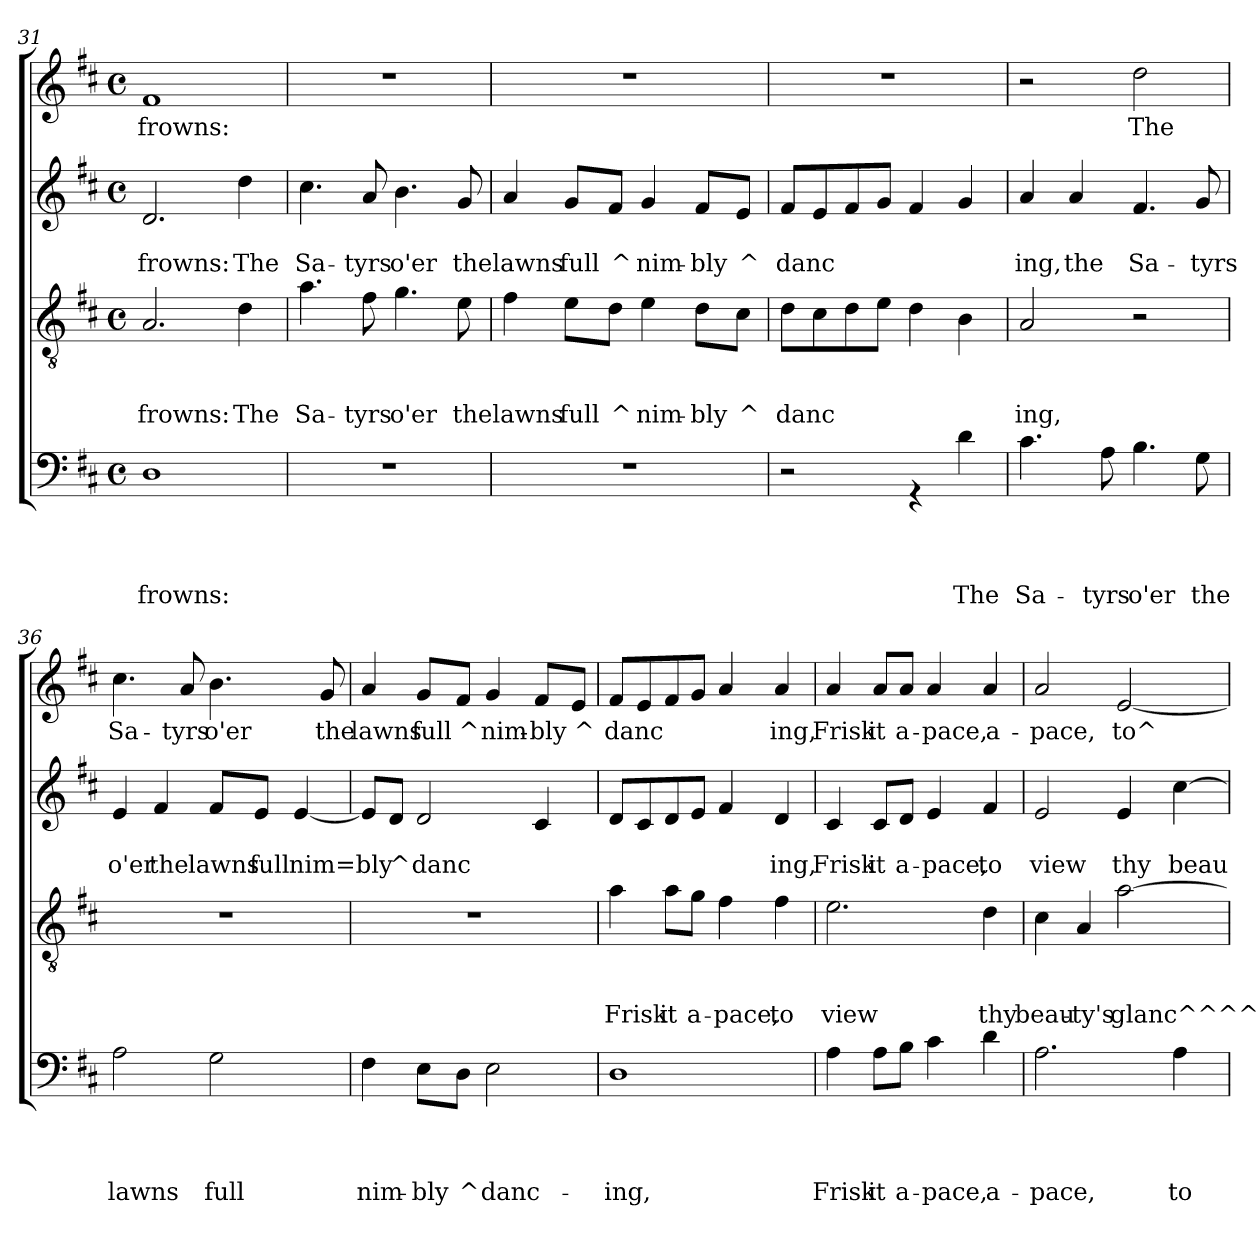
**kern	**text	**text	**text	**text	**kern	**text	**text	**text	**kern	**text	**text	**kern	**text
*part4	*part4	*part4	*part4	*part4	*part3	*part3	*part3	*part3	*part2	*part2	*part2	*part1	*part1
*staff4	*staff4	*staff4	*staff4	*staff4	*staff3	*staff3	*staff3	*staff3	*staff2	*staff2	*staff2	*staff1	*staff1
*clefF4	*	*	*	*	*clefGv2	*	*	*	*clefG2	*	*	*clefG2	*
*k[f#c#]	*	*	*	*	*k[f#c#]	*	*	*	*k[f#c#]	*	*	*k[f#c#]	*
*D:	*	*	*	*	*D:	*	*	*	*D:	*	*	*D:	*
*M4/4	*	*	*	*	*M4/4	*	*	*	*M4/4	*	*	*M4/4	*
*met(c)	*	*	*	*	*met(c)	*	*	*	*met(c)	*	*	*met(c)	*
=31	=31	=31	=31	=31	=31	=31	=31	=31	=31	=31	=31	=31	=31
!	!	!	!	!LO:LY:b	!	!	!	!LO:LY:b	!	!	!LO:LY:b	!	!LO:LY:b
1D	.	.	.	frowns:	2.A/	.	.	frowns:	2.d/	.	frowns:	1f#	frowns:
!	!	!	!	!	!	!	!	!LO:LY:b	!	!	!LO:LY:b	!	!
.	.	.	.	.	4d\	.	.	The	4dd\	.	The	.	.
!!LO:LB:g=z
=32	=32	=32	=32	=32	=32	=32	=32	=32	=32	=32	=32	=32	=32
!	!	!	!	!	!	!	!	!LO:LY:b	!	!	!LO:LY:b	!	!
1r	.	.	.	.	4.a\	.	.	Sa-	4.cc#\	.	Sa-	1r	.
!	!	!	!	!	!	!	!	!LO:LY:b	!	!	!LO:LY:b	!	!
.	.	.	.	.	8f#\	.	.	-tyrs	8a/	.	-tyrs	.	.
!	!	!	!	!	!	!	!	!LO:LY:b	!	!	!LO:LY:b	!	!
.	.	.	.	.	4.g\	.	.	o'er	4.b\	.	o'er	.	.
!	!	!	!	!	!	!	!	!LO:LY:b	!	!	!LO:LY:b	!	!
.	.	.	.	.	8e\	.	.	the	8g/	.	the	.	.
=33	=33	=33	=33	=33	=33	=33	=33	=33	=33	=33	=33	=33	=33
!	!	!	!	!	!	!	!	!LO:LY:b	!	!	!LO:LY:b	!	!
1r	.	.	.	.	4f#\	.	.	lawns	4a/	.	lawns	1r	.
!	!	!	!	!	!	!	!	!LO:LY:b	!	!	!LO:LY:b	!	!
.	.	.	.	.	8e\L	.	.	full	8g/L	.	full	.	.
!	!	!	!	!	!	!	!	!LO:LY:b	!	!	!LO:LY:b	!	!
.	.	.	.	.	8d\J	.	.	^	8f#/J	.	^	.	.
!	!	!	!	!	!	!	!	!LO:LY:b	!	!	!LO:LY:b	!	!
.	.	.	.	.	4e\	.	.	nim-	4g/	.	nim-	.	.
!	!	!	!	!	!	!	!	!LO:LY:b	!	!	!LO:LY:b	!	!
.	.	.	.	.	8d\L	.	.	-bly	8f#/L	.	-bly	.	.
!	!	!	!	!	!	!	!	!LO:LY:b	!	!	!LO:LY:b	!	!
.	.	.	.	.	8c#\J	.	.	^	8e/J	.	^	.	.
=34	=34	=34	=34	=34	=34	=34	=34	=34	=34	=34	=34	=34	=34
!	!	!	!	!	!	!	!	!LO:LY:b	!	!	!LO:LY:b	!	!
2r	.	.	.	.	8d\L	.	.	danc	8f#/L	.	danc	1r	.
.	.	.	.	.	8c#\	.	.	.	8e/	.	.	.	.
.	.	.	.	.	8d\	.	.	.	8f#/	.	.	.	.
.	.	.	.	.	8e\J	.	.	.	8g/J	.	.	.	.
4rGG	.	.	.	.	4d\	.	.	.	4f#/	.	.	.	.
!	!	!	!	!LO:LY:b	!	!	!	!	!	!	!	!	!
4d\	.	.	.	The	4B\	.	.	.	4g/	.	.	.	.
=35	=35	=35	=35	=35	=35	=35	=35	=35	=35	=35	=35	=35	=35
!	!	!	!	!LO:LY:b	!	!	!	!LO:LY:b	!	!	!LO:LY:b	!	!
4.c#\	.	.	.	Sa-	2A/	.	.	ing,	4a/	.	ing,	2r	.
!	!	!	!	!	!	!	!	!	!	!	!LO:LY:b	!	!
.	.	.	.	.	.	.	.	.	4a/	.	the	.	.
!	!	!	!	!LO:LY:b	!	!	!	!	!	!	!	!	!
8A\	.	.	.	-tyrs	.	.	.	.	.	.	.	.	.
!	!	!	!	!LO:LY:b	!	!	!	!	!	!	!LO:LY:b	!	!LO:LY:b
4.B\	.	.	.	o'er	2r	.	.	.	4.f#/	.	Sa-	2dd\	The
!	!	!	!	!LO:LY:b	!	!	!	!	!	!	!LO:LY:b	!	!
8G\	.	.	.	the	.	.	.	.	8g/	.	-tyrs	.	.
=36	=36	=36	=36	=36	=36	=36	=36	=36	=36	=36	=36	=36	=36
!	!	!	!	!LO:LY:b	!	!	!	!	!	!	!LO:LY:b	!	!LO:LY:b
2A\	.	.	.	lawns	1r	.	.	.	4e/	.	o'er	4.cc#\	Sa-
!	!	!	!	!	!	!	!	!	!	!	!LO:LY:b	!	!
.	.	.	.	.	.	.	.	.	4f#/	.	the	.	.
!	!	!	!	!	!	!	!	!	!	!	!	!	!LO:LY:b
.	.	.	.	.	.	.	.	.	.	.	.	8a/	-tyrs
!	!	!	!	!LO:LY:b	!	!	!	!	!	!	!LO:LY:b	!	!LO:LY:b
2G\	.	.	.	full	.	.	.	.	8f#/L	.	lawns	4.b\	o'er
!	!	!	!	!	!	!	!	!	!	!	!LO:LY:b	!	!
.	.	.	.	.	.	.	.	.	8e/J	.	full	.	.
!	!	!	!	!	!	!	!	!	!	!	!LO:LY:b	!	!
.	.	.	.	.	.	.	.	.	[<4e/	.	nim=bly	.	.
!	!	!	!	!	!	!	!	!	!	!	!	!	!LO:LY:b
.	.	.	.	.	.	.	.	.	.	.	.	8g/	the
!!LO:LB:g=z
=37	=37	=37	=37	=37	=37	=37	=37	=37	=37	=37	=37	=37	=37
!	!	!	!	!LO:LY:b	!	!	!	!	!	!	!	!	!LO:LY:b
4F#\	.	.	.	nim-	1r	.	.	.	8e/L]	.	.	4a/	lawns
!	!	!	!	!	!	!	!	!	!	!	!LO:LY:b	!	!
.	.	.	.	.	.	.	.	.	8d/J	.	^	.	.
!	!	!	!	!LO:LY:b	!	!	!	!	!	!	!LO:LY:b	!	!LO:LY:b
8E\L	.	.	.	-bly	.	.	.	.	2d/	.	danc	8g/L	full
!	!	!	!	!LO:LY:b	!	!	!	!	!	!	!	!	!LO:LY:b
8D\J	.	.	.	^	.	.	.	.	.	.	.	8f#/J	^
!	!	!	!	!LO:LY:b	!	!	!	!	!	!	!	!	!LO:LY:b
2E\	.	.	.	danc-	.	.	.	.	.	.	.	4g/	nim-
!	!	!	!	!	!	!	!	!	!	!	!	!	!LO:LY:b
.	.	.	.	.	.	.	.	.	4c#/	.	.	8f#/L	-bly
!	!	!	!	!	!	!	!	!	!	!	!	!	!LO:LY:b
.	.	.	.	.	.	.	.	.	.	.	.	8e/J	^
=38	=38	=38	=38	=38	=38	=38	=38	=38	=38	=38	=38	=38	=38
!	!	!	!	!LO:LY:b	!	!	!	!LO:LY:b	!	!	!	!	!LO:LY:b
1D	.	.	.	-ing,	4a\	.	.	Frisk	8d/L	.	.	8f#/L	danc
.	.	.	.	.	.	.	.	.	8c#/	.	.	8e/	.
!	!	!	!	!	!	!	!	!LO:LY:b	!	!	!	!	!
.	.	.	.	.	8a\L	.	.	it	8d/	.	.	8f#/	.
!	!	!	!	!	!	!	!	!LO:LY:b	!	!	!	!	!
.	.	.	.	.	8g\J	.	.	a-	8e/J	.	.	8g/J	.
!	!	!	!	!	!	!	!	!LO:LY:b	!	!	!	!	!
.	.	.	.	.	4f#\	.	.	-pace,	4f#/	.	.	4a/	.
!	!	!	!	!	!	!	!	!LO:LY:b	!	!	!LO:LY:b	!	!LO:LY:b
.	.	.	.	.	4f#\	.	.	to	4d/	.	ing,	4a/	ing,
=39	=39	=39	=39	=39	=39	=39	=39	=39	=39	=39	=39	=39	=39
!	!	!	!	!LO:LY:b	!	!	!	!LO:LY:b	!	!	!LO:LY:b	!	!LO:LY:b
4A\	.	.	.	Frisk	2.e\	.	.	view	4c#/	.	Frisk	4a/	Frisk
!	!	!	!	!LO:LY:b	!	!	!	!	!	!	!LO:LY:b	!	!LO:LY:b
8A\L	.	.	.	it	.	.	.	.	8c#/L	.	it	8a/L	it
!	!	!	!	!LO:LY:b	!	!	!	!	!	!	!LO:LY:b	!	!LO:LY:b
8B\J	.	.	.	a-	.	.	.	.	8d/J	.	a-	8a/J	a-
!	!	!	!	!LO:LY:b	!	!	!	!	!	!	!LO:LY:b	!	!LO:LY:b
4c#\	.	.	.	-pace,	.	.	.	.	4e/	.	-pace,	4a/	-pace,
!	!	!	!	!LO:LY:b	!	!	!	!LO:LY:b	!	!	!LO:LY:b	!	!LO:LY:b
4d\	.	.	.	a-	4d\	.	.	thy	4f#/	.	to	4a/	a-
=40	=40	=40	=40	=40	=40	=40	=40	=40	=40	=40	=40	=40	=40
!	!	!	!	!LO:LY:b	!	!	!	!LO:LY:b	!	!	!LO:LY:b	!	!LO:LY:b
2.A\	.	.	.	-pace,	4c#\	.	.	beau-	2e/	.	view	2a/	-pace,
!	!	!	!	!	!	!	!	!LO:LY:b	!	!	!	!	!
.	.	.	.	.	4A/	.	.	-ty's	.	.	.	.	.
!	!	!	!	!	!	!	!	!LO:LY:b	!	!	!LO:LY:b	!	!LO:LY:b
.	.	.	.	.	[>2a\	.	.	glanc^^^^^^-	4e/	.	thy	[<2e/	to^
!	!	!	!	!LO:LY:b	!	!	!	!	!	!	!LO:LY:b	!	!
4A\	.	.	.	to	.	.	.	.	[>4cc#\	.	beau-	.	.
=	=	=	=	=	=	=	=	=	=	=	=	=	=
*-	*-	*-	*-	*-	*-	*-	*-	*-	*-	*-	*-	*-	*-
